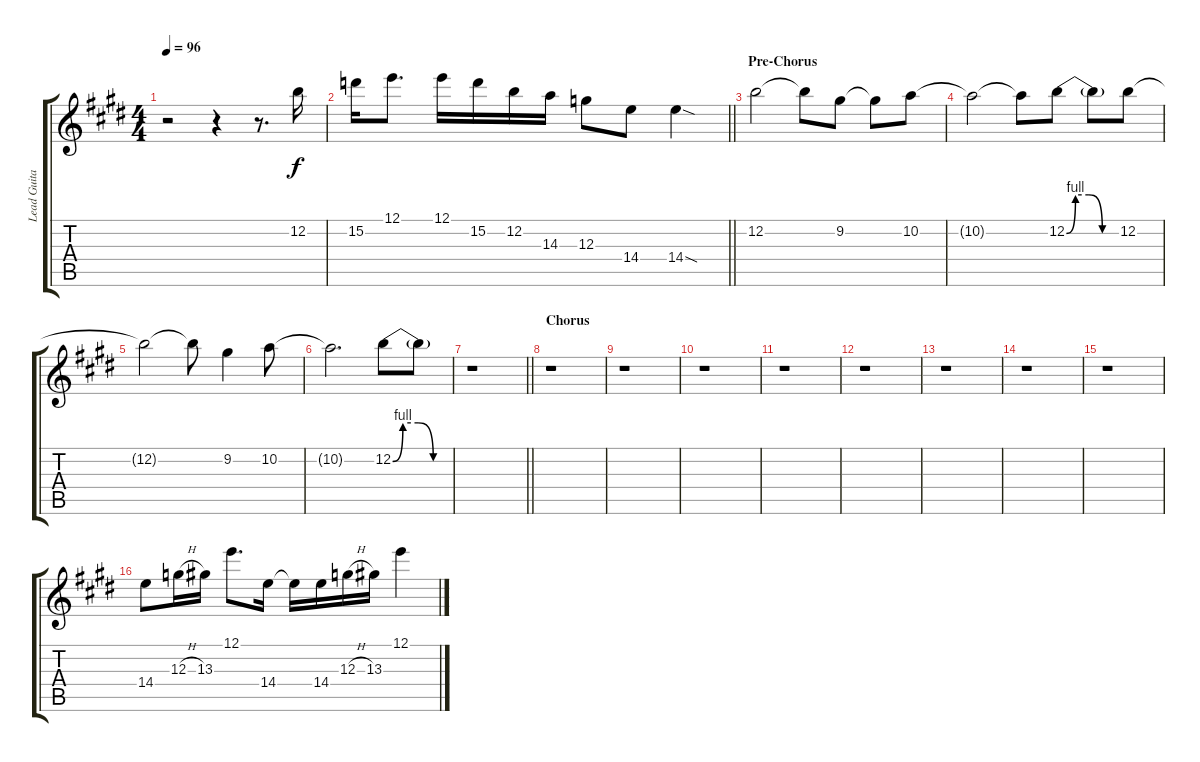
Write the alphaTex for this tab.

\track ("Lead Guitar" "Lead Guita") {instrument distortionguitar}
\staff {score tabs}
\tuning (E4 B3 G3 D3 A2 E2) {hide}
\ts (4 4)
\tempo 96
\clef g2
\ks c#minor
r.2{dy f} r.4 r.8{d} 12.2.16 |
\barLineRight lightlight
15.2.16 12.1.8{d} 12.1.16 15.2.16 12.2.16 14.3.16 12.3.8 14.4.8 14.4{sod}.4 |
\section ("" "Pre-Chorus")
12.2.2 12.2{t}.8 9.2.8 9.2{t}.8 10.2.8 |
10.2{t}.2 10.2{t}.8 12.2{be (custom 0 0 10 4 25 4 40 0 60 0)}.8 12.2{t}.8 12.2.8 |
12.2{t}.2 12.2{t}.8 9.2.4 10.2.8 |
10.2{t}.2{d} 12.2{be (custom 0 0 10 4 25 4 40 0 60 0)}.8 12.2{t}.8 |
\barLineRight lightlight
\ks e
r.1 |
\section ("" "Chorus")
\ks c#minor
r.1 |
r.1 |
r.1 |
\ks e
r.1 |
\ks c#minor
r.1 |
r.1 |
r.1 |
\ks e
r.1 |
\ks c#minor
14.4.8 12.3{h}.16 13.3.16 12.1.8{d} 14.4.16 14.4{t}.16 14.4.16 12.3{h}.16 13.3.16 12.1.4
